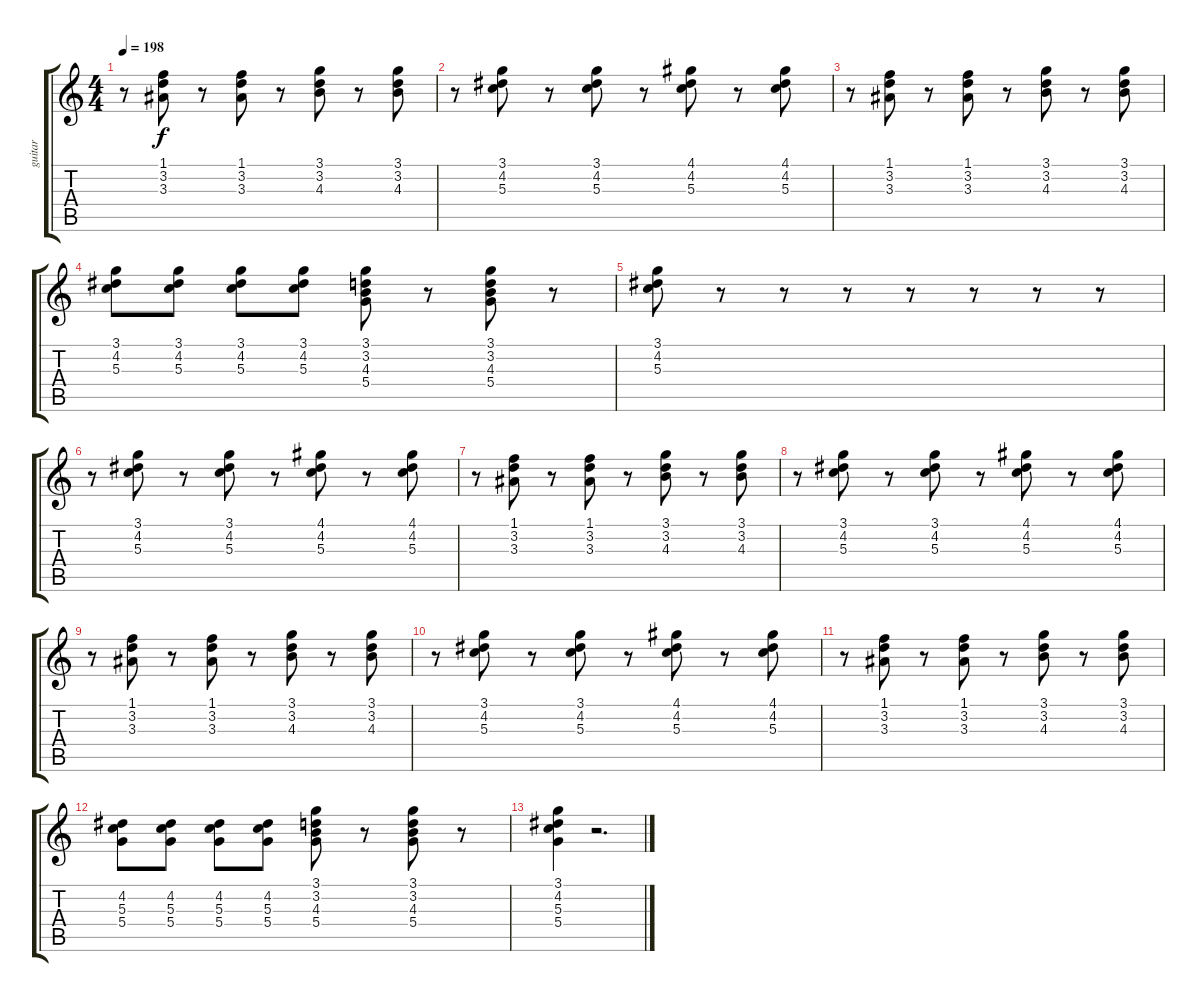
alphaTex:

\track ("guitar" "guitar") {instrument overdrivenguitar}
\staff {score tabs}
\tuning (E4 B3 G3 D3 A2 E2) {hide}
\ts (4 4)
\tempo 198
\clef g2
\ks c
r.8{dy f} (1.1 3.2 3.3).8 r.8 (1.1 3.2 3.3).8 r.8 (3.1 3.2 4.3).8 r.8 (3.1 3.2 4.3).8 |
r.8 (3.1 4.2 5.3).8 r.8 (3.1 4.2 5.3).8 r.8 (4.1 4.2 5.3).8 r.8 (4.1 4.2 5.3).8 |
r.8 (1.1 3.2 3.3).8 r.8 (1.1 3.2 3.3).8 r.8 (3.1 3.2 4.3).8 r.8 (3.1 3.2 4.3).8 |
(3.1 4.2 5.3).8 (3.1 4.2 5.3).8 (3.1 4.2 5.3).8 (3.1 4.2 5.3).8 (3.1 3.2 4.3 5.4).8 r.8 (3.1 3.2 4.3 5.4).8 r.8 |
(3.1 4.2 5.3).8 r.8 r.8 r.8 r.8 r.8 r.8 r.8 |
r.8 (3.1 4.2 5.3).8 r.8 (3.1 4.2 5.3).8 r.8 (4.1 4.2 5.3).8 r.8 (4.1 4.2 5.3).8 |
r.8 (1.1 3.2 3.3).8 r.8 (1.1 3.2 3.3).8 r.8 (3.1 3.2 4.3).8 r.8 (3.1 3.2 4.3).8 |
r.8 (3.1 4.2 5.3).8 r.8 (3.1 4.2 5.3).8 r.8 (4.1 4.2 5.3).8 r.8 (4.1 4.2 5.3).8 |
r.8 (1.1 3.2 3.3).8 r.8 (1.1 3.2 3.3).8 r.8 (3.1 3.2 4.3).8 r.8 (3.1 3.2 4.3).8 |
r.8 (3.1 4.2 5.3).8 r.8 (3.1 4.2 5.3).8 r.8 (4.1 4.2 5.3).8 r.8 (4.1 4.2 5.3).8 |
r.8 (1.1 3.2 3.3).8 r.8 (1.1 3.2 3.3).8 r.8 (3.1 3.2 4.3).8 r.8 (3.1 3.2 4.3).8 |
(4.2 5.3 5.4).8 (4.2 5.3 5.4).8 (4.2 5.3 5.4).8 (4.2 5.3 5.4).8 (3.1 3.2 4.3 5.4).8 r.8 (3.1 3.2 4.3 5.4).8 r.8 |
(3.1 4.2 5.3 5.4).4 r.2{d}
